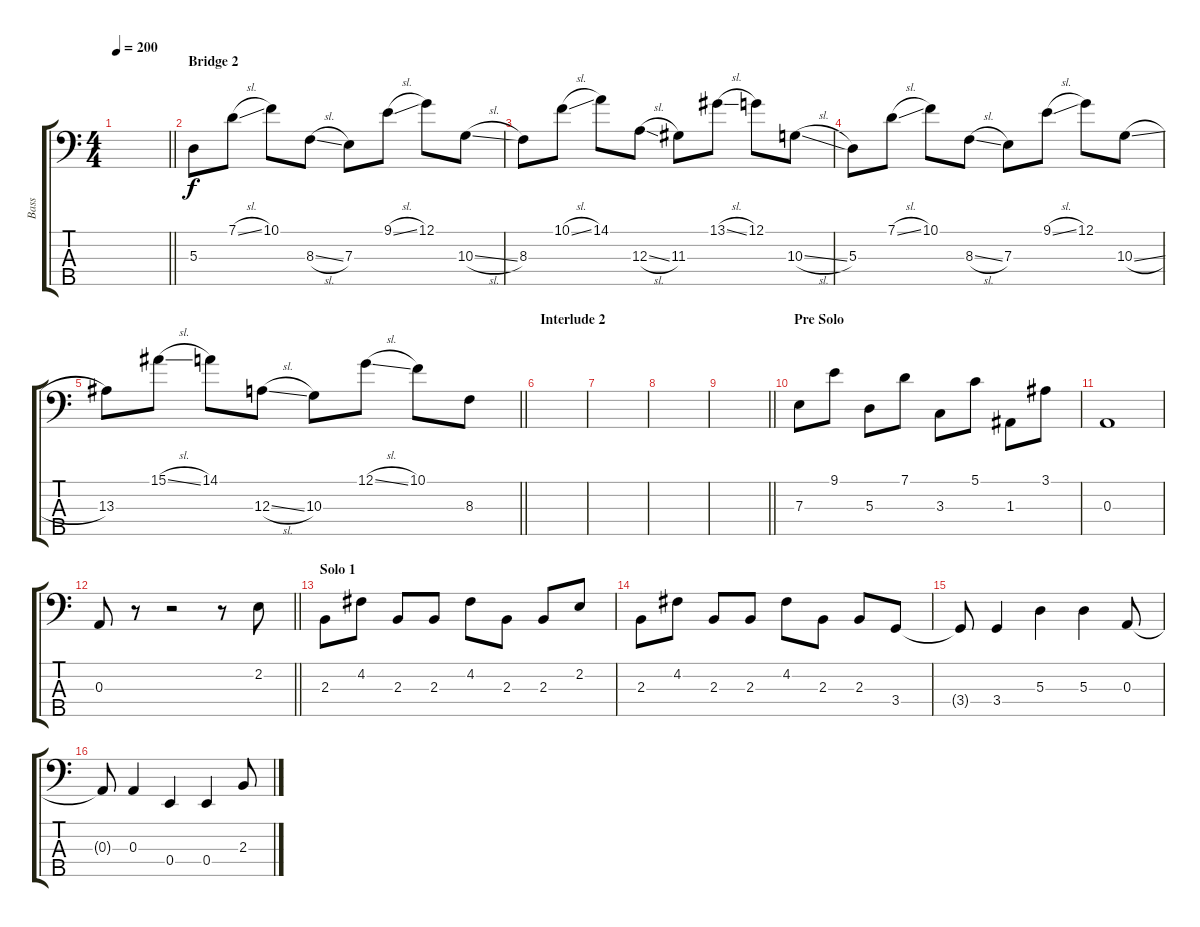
\track ("Bass" "Bass") {instrument electricbassfinger}
\staff {score tabs}
\tuning (G2 D2 A1 E1 B0) {hide}
\ts (4 4)
\tempo 200
\clef f4
\barLineRight lightlight
\ks c
|
\section ("" "Bridge 2")
5.3.8 7.1{sl}.8 10.1.8 8.3{sl}.8 7.3.8 9.1{sl}.8 12.1.8 10.3{sl}.8 |
8.3.8 10.1{sl}.8 14.1.8 12.3{sl}.8 11.3.8 13.1{sl}.8 12.1.8 10.3{sl}.8 |
5.3.8 7.1{sl}.8 10.1.8 8.3{sl}.8 7.3.8 9.1{sl}.8 12.1.8 10.3{sl}.8 |
\barLineRight lightlight
13.3.8 15.1{sl}.8 14.1.8 12.3{sl}.8 10.3.8 12.1{sl}.8 10.1.8 8.3.8 |
\section ("" "Interlude 2")
|
|
|
\barLineRight lightlight
|
\section ("" "Pre Solo")
7.3.8 9.1.8 5.3.8 7.1.8 3.3.8 5.1.8 1.3.8 3.1.8 |
0.3.1 |
\barLineRight lightlight
0.3.8 r.8 r.2 r.8 2.2.8 |
\section ("" "Solo 1")
2.3.8 4.2.8 2.3.8 2.3.8 4.2.8 2.3.8 2.3.8 2.2.8 |
2.3.8 4.2.8 2.3.8 2.3.8 4.2.8 2.3.8 2.3.8 3.4.8 |
3.4{t}.8 3.4.4 5.3.4 5.3.4 0.3.8 |
0.3{t}.8 0.3.4 0.4.4 0.4.4 2.3.8
